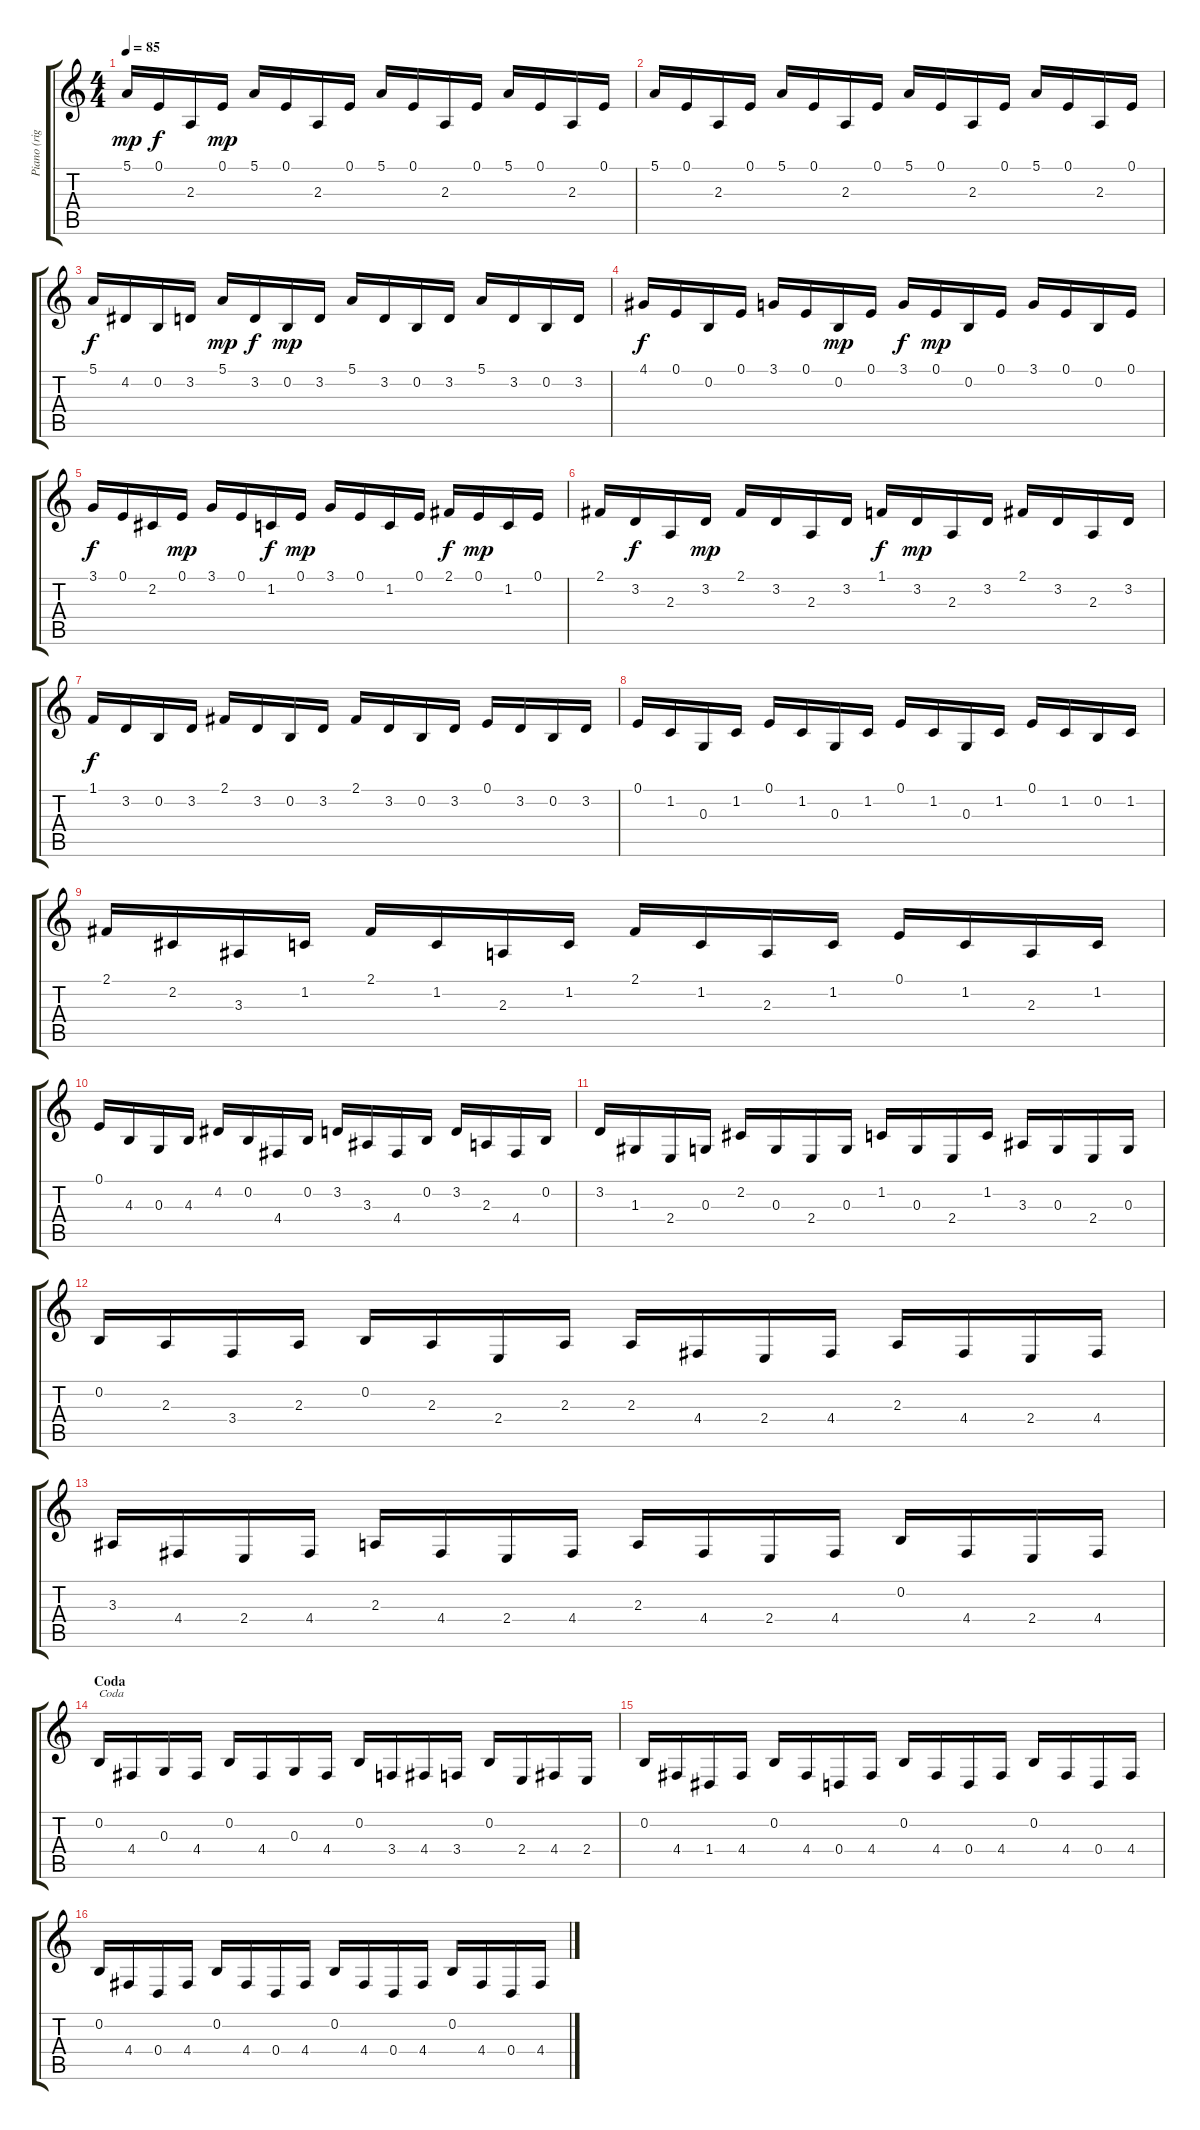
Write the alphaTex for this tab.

\track ("Piano (right hand)" "Piano (rig") {instrument brightacousticpiano}
\staff {score tabs}
\tuning (E4 B3 G3 D3 A2 E2) {hide}
\ts (4 4)
\tempo 85
\clef g2
\ks c
5.1.16{dy mp} 0.1.16{dy f} 2.3.16 0.1.16{dy mp} 5.1.16 0.1.16 2.3.16 0.1.16 5.1.16 0.1.16 2.3.16 0.1.16 5.1.16 0.1.16 2.3.16 0.1.16 |
5.1.16 0.1.16 2.3.16 0.1.16 5.1.16 0.1.16 2.3.16 0.1.16 5.1.16 0.1.16 2.3.16 0.1.16 5.1.16 0.1.16 2.3.16 0.1.16 |
5.1.16{dy f} 4.2.16 0.2.16 3.2.16 5.1.16{dy mp} 3.2.16{dy f} 0.2.16{dy mp} 3.2.16 5.1.16 3.2.16 0.2.16 3.2.16 5.1.16 3.2.16 0.2.16 3.2.16 |
4.1.16{dy f} 0.1.16 0.2.16 0.1.16 3.1.16 0.1.16 0.2.16{dy mp} 0.1.16 3.1.16{dy f} 0.1.16{dy mp} 0.2.16 0.1.16 3.1.16 0.1.16 0.2.16 0.1.16 |
3.1.16{dy f} 0.1.16 2.2.16 0.1.16{dy mp} 3.1.16 0.1.16 1.2.16{dy f} 0.1.16{dy mp} 3.1.16 0.1.16 1.2.16 0.1.16 2.1.16{dy f} 0.1.16{dy mp} 1.2.16 0.1.16 |
2.1.16 3.2.16{dy f} 2.3.16 3.2.16{dy mp} 2.1.16 3.2.16 2.3.16 3.2.16 1.1.16{dy f} 3.2.16{dy mp} 2.3.16 3.2.16 2.1.16 3.2.16 2.3.16 3.2.16 |
1.1.16{dy f} 3.2.16 0.2.16 3.2.16 2.1.16 3.2.16 0.2.16 3.2.16 2.1.16 3.2.16 0.2.16 3.2.16 0.1.16 3.2.16 0.2.16 3.2.16 |
0.1.16 1.2.16 0.3.16 1.2.16 0.1.16 1.2.16 0.3.16 1.2.16 0.1.16 1.2.16 0.3.16 1.2.16 0.1.16 1.2.16 0.2.16 1.2.16 |
2.1.16 2.2.16 3.3.16 1.2.16 2.1.16 1.2.16 2.3.16 1.2.16 2.1.16 1.2.16 2.3.16 1.2.16 0.1.16 1.2.16 2.3.16 1.2.16 |
0.1.16 4.3.16 0.3.16 4.3.16 4.2.16 0.2.16 4.4.16 0.2.16 3.2.16 3.3.16 4.4.16 0.2.16 3.2.16 2.3.16 4.4.16 0.2.16 |
3.2.16 1.3.16 2.4.16 0.3.16 2.2.16 0.3.16 2.4.16 0.3.16 1.2.16 0.3.16 2.4.16 1.2.16 3.3.16 0.3.16 2.4.16 0.3.16 |
0.2.16 2.3.16 3.4.16 2.3.16 0.2.16 2.3.16 2.4.16 2.3.16 2.3.16 4.4.16 2.4.16 4.4.16 2.3.16 4.4.16 2.4.16 4.4.16 |
3.3.16 4.4.16 2.4.16 4.4.16 2.3.16 4.4.16 2.4.16 4.4.16 2.3.16 4.4.16 2.4.16 4.4.16 0.2.16 4.4.16 2.4.16 4.4.16 |
\section ("" "Coda")
0.2.16{txt "Coda"} 4.4.16 0.3.16 4.4.16 0.2.16 4.4.16 0.3.16 4.4.16 0.2.16 3.4.16 4.4.16 3.4.16 0.2.16 2.4.16 4.4.16 2.4.16 |
0.2.16 4.4.16 1.4.16 4.4.16 0.2.16 4.4.16 0.4.16 4.4.16 0.2.16 4.4.16 0.4.16 4.4.16 0.2.16 4.4.16 0.4.16 4.4.16 |
0.2.16 4.4.16 0.4.16 4.4.16 0.2.16 4.4.16 0.4.16 4.4.16 0.2.16 4.4.16 0.4.16 4.4.16 0.2.16 4.4.16 0.4.16 4.4.16
